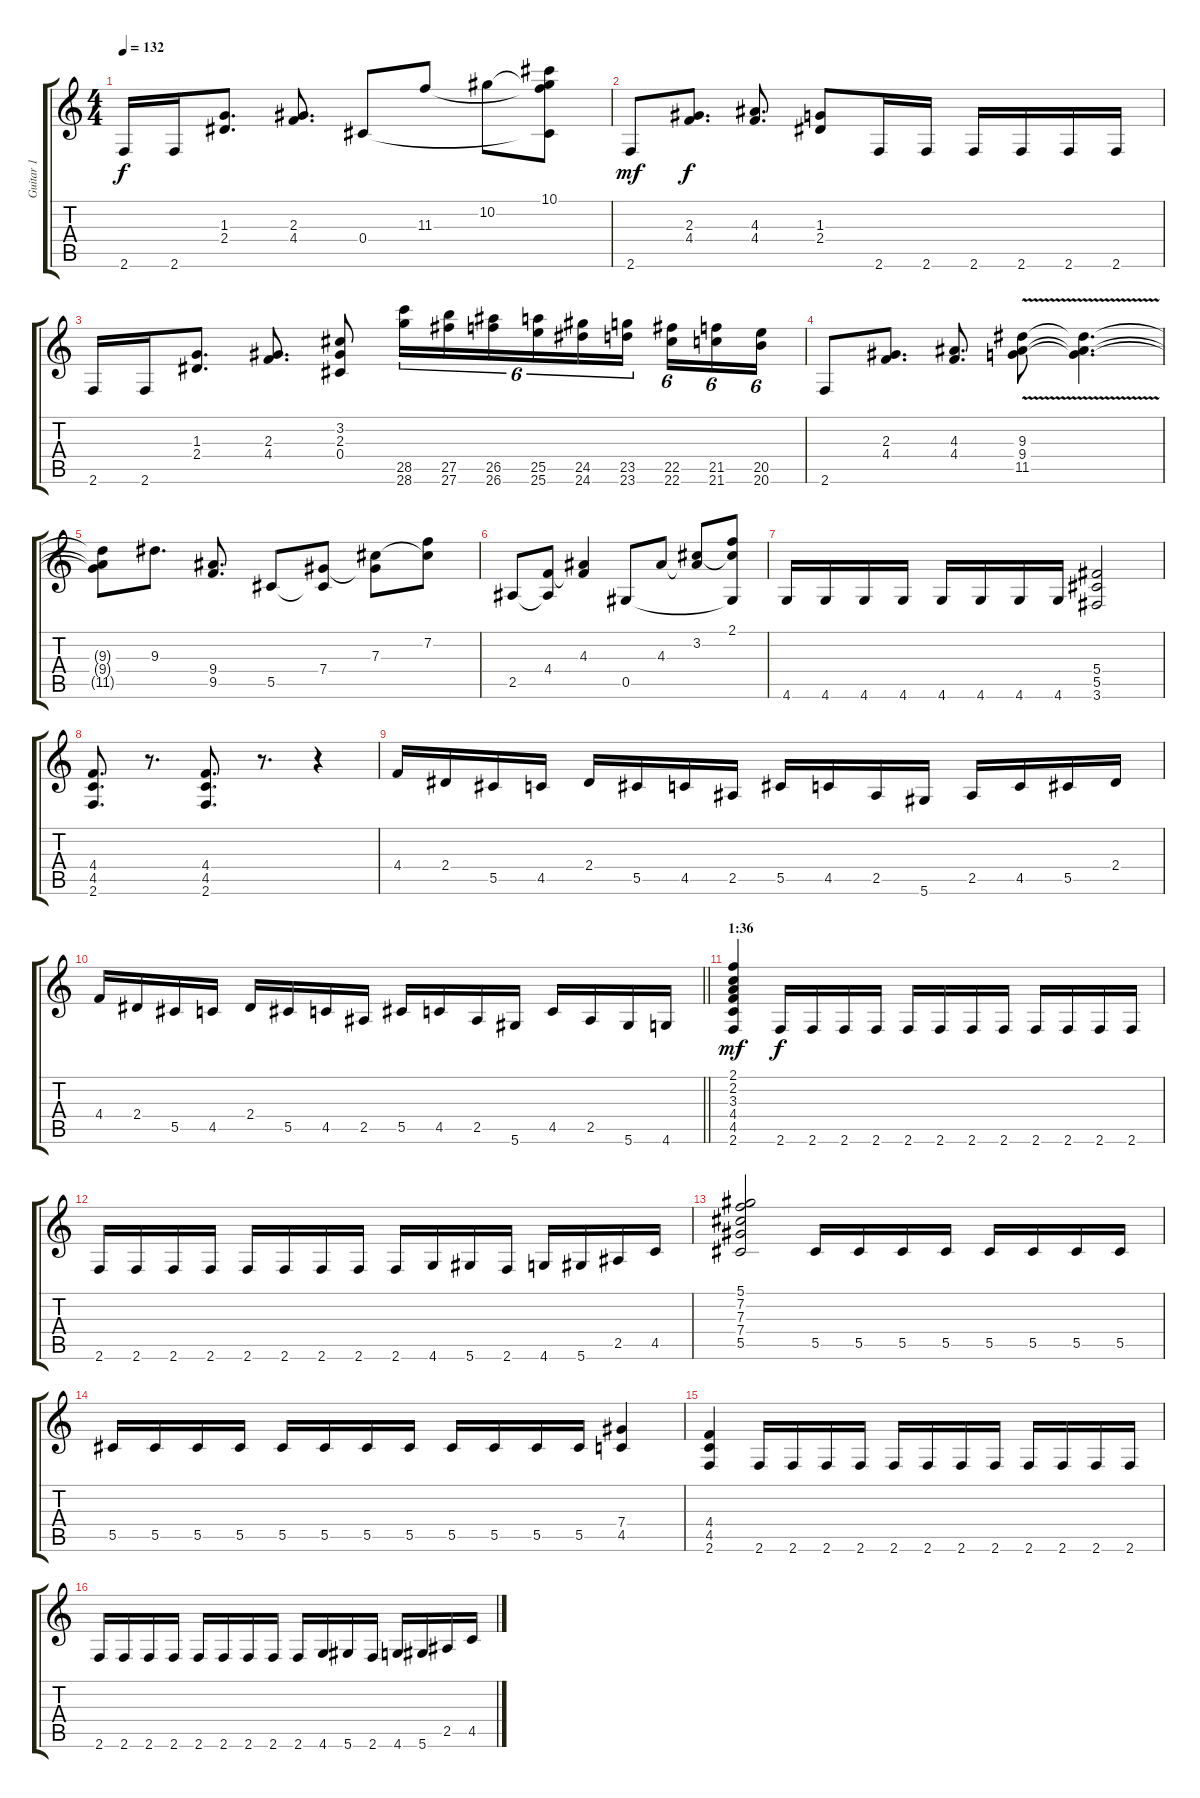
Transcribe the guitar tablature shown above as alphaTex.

\track ("Guitar 1" "Guitar 1") {instrument overdrivenguitar}
\staff {score tabs}
\tuning (Eb4 Bb3 Gb3 Db3 Ab2 Eb2) {hide}
\ts (4 4)
\tempo 132
\clef g2
\ks c
2.6.16{dy f} 2.6.16 (1.3 2.4).8{d} (2.3 4.4).8{d} 0.4.8 11.3.8 10.2.8 (10.1 10.2{t} 11.3{t} 0.4{t}).8 |
2.6.8{dy mf} (2.3 4.4).8{d dy f} (4.3 4.4).8{d} (1.3 2.4).8 2.6.16 2.6.16 2.6.16 2.6.16 2.6.16 2.6.16 |
2.6.16 2.6.16 (1.3 2.4).8{d} (2.3 4.4).8{d} (3.2 2.3 0.4).8 (28.5 28.6).16{tu (6 4) instrument guitarfretnoise} (27.5 27.6).16{tu (6 4)} (26.5 26.6).16{tu (6 4)} (25.5 25.6).16{tu (6 4)} (24.5 24.6).16{tu (6 4)} (23.5 23.6).16{tu (6 4) beam splitsecondary} (22.5 22.6).16{tu (6 4)} (21.5 21.6).16{tu (6 4)} (20.5 20.6).16{tu (6 4)} |
2.6.8{instrument overdrivenguitar} (2.3 4.4).8{d} (4.3 4.4).8{d} (9.3{v} 9.4 11.5).8 (9.3{t} 9.4{t} 11.5{t}).4{d} |
(9.3{t} 9.4{t} 11.5{t}).8 9.3.8{d} (9.4 9.5).8{d} 5.5.8 (7.4 5.5{t}).8 (7.3 7.4{t}).8 (7.2 7.3{t}).8 |
2.5.8 (4.4 2.5{t}).8 (4.3 4.4{t}).4 0.5.8 4.3.8 (3.2 4.3{t}).8 (2.1 3.2{t} 0.5{t}).8 |
4.6.16 4.6.16 4.6.16 4.6.16 4.6.16 4.6.16 4.6.16 4.6.16 (5.4 5.5 3.6).2 |
(4.4 4.5 2.6).8{d} r.8{d} (4.4 4.5 2.6).8{d} r.8{d} r.4 |
4.4.16 2.4.16 5.5.16 4.5.16 2.4.16 5.5.16 4.5.16 2.5.16 5.5.16 4.5.16 2.5.16 5.6.16 2.5.16 4.5.16 5.5.16 2.4.16 |
\barLineRight lightlight
4.4.16 2.4.16 5.5.16 4.5.16 2.4.16 5.5.16 4.5.16 2.5.16 5.5.16 4.5.16 2.5.16 5.6.16 4.5.16 2.5.16 5.6.16 4.6.16 |
\section ("" "1:36")
(2.1 2.2 3.3 4.4 4.5 2.6).4{dy mf} 2.6.16{dy f} 2.6.16 2.6.16 2.6.16 2.6.16 2.6.16 2.6.16 2.6.16 2.6.16 2.6.16 2.6.16 2.6.16 |
2.6.16 2.6.16 2.6.16 2.6.16 2.6.16 2.6.16 2.6.16 2.6.16 2.6.16 4.6.16 5.6.16 2.6.16 4.6.16 5.6.16 2.5.16 4.5.16 |
(5.1 7.2 7.3 7.4 5.5).2 5.5.16 5.5.16 5.5.16 5.5.16 5.5.16 5.5.16 5.5.16 5.5.16 |
5.5.16 5.5.16 5.5.16 5.5.16 5.5.16 5.5.16 5.5.16 5.5.16 5.5.16 5.5.16 5.5.16 5.5.16 (7.4 4.5).4 |
(4.4 4.5 2.6).4 2.6.16 2.6.16 2.6.16 2.6.16 2.6.16 2.6.16 2.6.16 2.6.16 2.6.16 2.6.16 2.6.16 2.6.16 |
2.6.16 2.6.16 2.6.16 2.6.16 2.6.16 2.6.16 2.6.16 2.6.16 2.6.16 4.6.16 5.6.16 2.6.16 4.6.16 5.6.16 2.5.16 4.5.16
